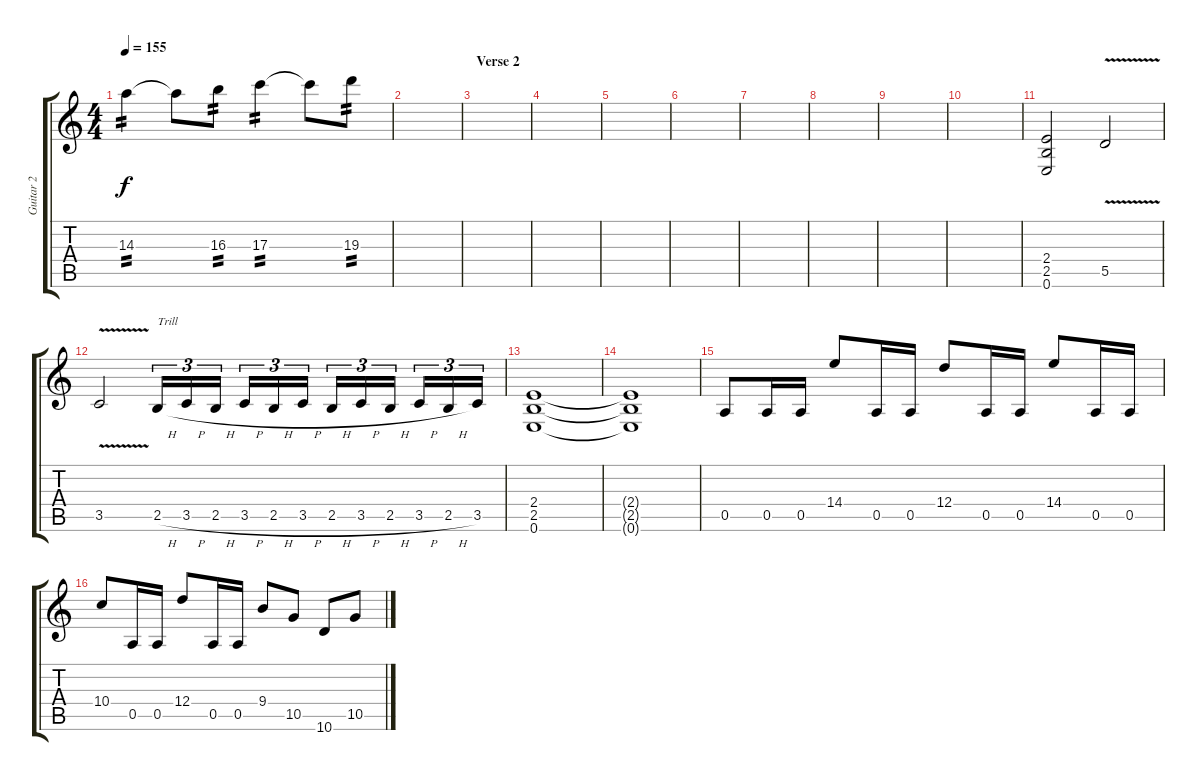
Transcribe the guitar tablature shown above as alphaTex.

\track ("Guitar 2" "Guitar 2") {instrument distortionguitar}
\staff {score tabs}
\tuning (E4 B3 G3 D3 A2 E2) {hide}
\ts (4 4)
\tempo 155
\clef g2
\ks c
14.3.4{tp 2 dy f} 14.3{t}.8 16.3.8{tp 2} 17.3.4{tp 2} 17.3{t}.8 19.3.8{tp 2} |
|
\section ("" "Verse 2")
|
|
|
|
|
|
|
|
(2.4 2.5 0.6).2 5.5{v}.2 |
3.5{v}.2 2.5{h}.16{tu (3 2) txt "Trill"} 3.5{h}.16{tu (3 2)} 2.5{h}.16{tu (3 2)} 3.5{h}.16{tu (3 2)} 2.5{h}.16{tu (3 2)} 3.5{h}.16{tu (3 2)} 2.5{h}.16{tu (3 2)} 3.5{h}.16{tu (3 2)} 2.5{h}.16{tu (3 2)} 3.5{h}.16{tu (3 2)} 2.5{h}.16{tu (3 2)} 3.5.16{tu (3 2)} |
(2.4 2.5 0.6).1 |
(2.4{t} 2.5{t} 0.6{t}).1 |
0.5.8 0.5.16 0.5.16 14.4.8 0.5.16 0.5.16 12.4.8 0.5.16 0.5.16 14.4.8 0.5.16 0.5.16 |
10.4.8 0.5.16 0.5.16 12.4.8 0.5.16 0.5.16 9.4.8 10.5.8 10.6.8 10.5.8
